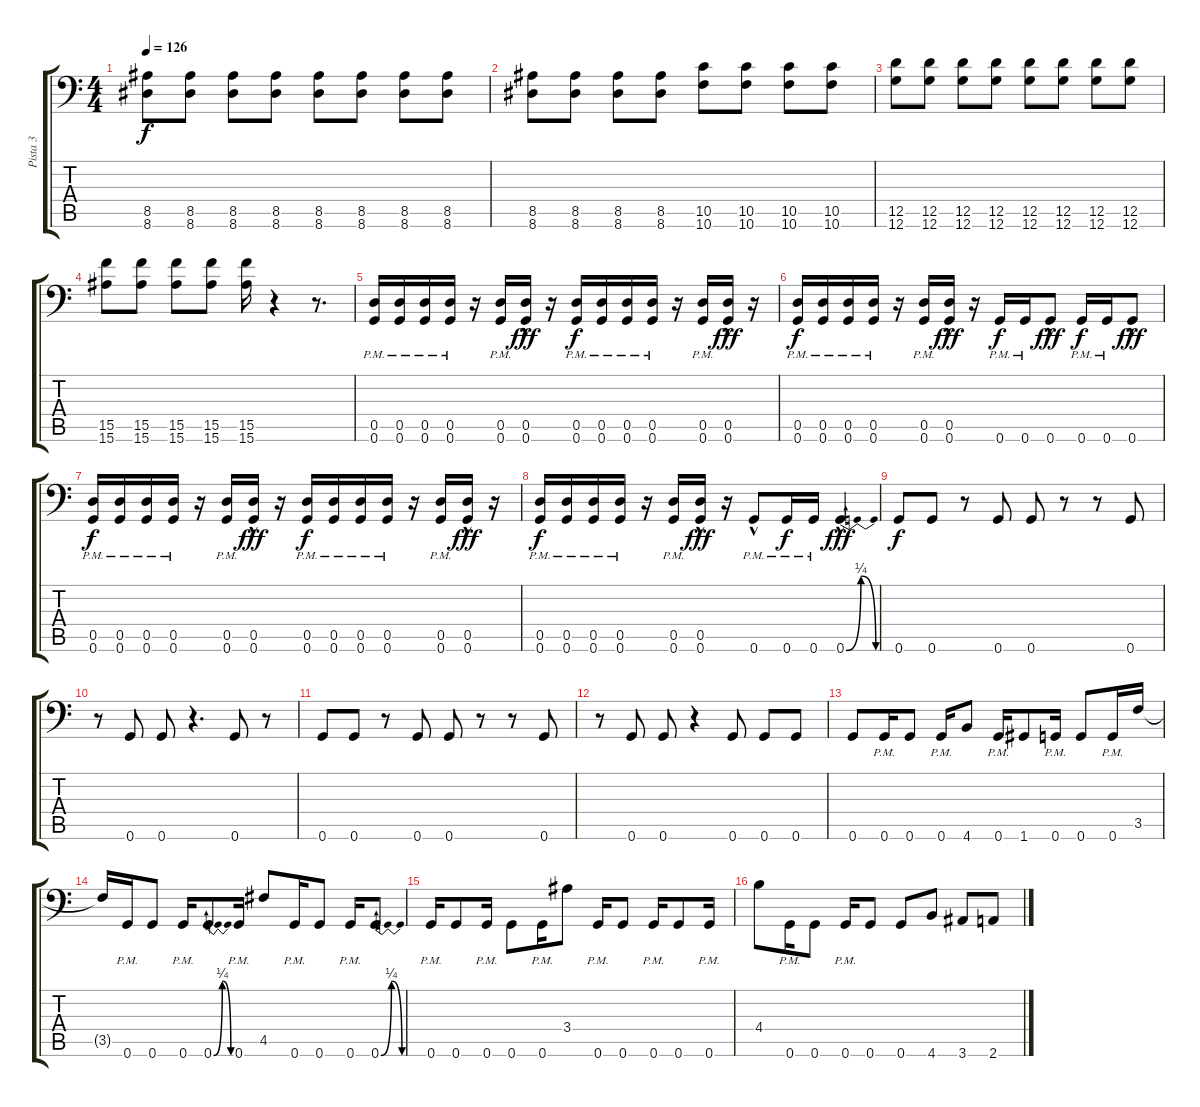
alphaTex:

\track ("Pista 3" "Pista 3") {instrument distortionguitar}
\staff {score tabs}
\tuning (A3 E3 C3 G2 D2 G1) {hide}
\ts (4 4)
\tempo 126
\clef f4
\ks c
(8.5 8.6).8{dy f} (8.5 8.6).8 (8.5 8.6).8 (8.5 8.6).8 (8.5 8.6).8 (8.5 8.6).8 (8.5 8.6).8 (8.5 8.6).8 |
(8.5 8.6).8 (8.5 8.6).8 (8.5 8.6).8 (8.5 8.6).8 (10.5 10.6).8 (10.5 10.6).8 (10.5 10.6).8 (10.5 10.6).8 |
(12.5 12.6).8 (12.5 12.6).8 (12.5 12.6).8 (12.5 12.6).8 (12.5 12.6).8 (12.5 12.6).8 (12.5 12.6).8 (12.5 12.6).8 |
(15.5 15.6).8 (15.5 15.6).8 (15.5 15.6).8 (15.5 15.6).8 (15.5 15.6).16 r.4 r.8{d} |
(0.5{pm} 0.6{pm}).16 (0.5{pm} 0.6{pm}).16 (0.5{pm} 0.6{pm}).16 (0.5{pm} 0.6{pm}).16 r.16 (0.5{pm} 0.6{pm}).16 (0.5 0.6{hac}).16{dy fff} r.16 (0.5{pm} 0.6{pm}).16{dy f} (0.5{pm} 0.6{pm}).16 (0.5{pm} 0.6{pm}).16 (0.5{pm} 0.6{pm}).16 r.16 (0.5{pm} 0.6{pm}).16 (0.5 0.6{hac}).16{dy fff} r.16 |
(0.5{pm} 0.6{pm}).16{dy f} (0.5{pm} 0.6{pm}).16 (0.5{pm} 0.6{pm}).16 (0.5{pm} 0.6{pm}).16 r.16 (0.5{pm} 0.6{pm}).16 (0.5 0.6{hac}).16{dy fff} r.16 0.6{pm}.16{dy f} 0.6{pm}.16 0.6{hac}.8{dy fff} 0.6{pm}.16{dy f} 0.6{pm}.16 0.6{hac}.8{dy fff} |
(0.5{pm} 0.6{pm}).16{dy f} (0.5{pm} 0.6{pm}).16 (0.5{pm} 0.6{pm}).16 (0.5{pm} 0.6{pm}).16 r.16 (0.5{pm} 0.6{pm}).16 (0.5 0.6{hac}).16{dy fff} r.16 (0.5{pm} 0.6{pm}).16{dy f} (0.5{pm} 0.6{pm}).16 (0.5{pm} 0.6{pm}).16 (0.5{pm} 0.6{pm}).16 r.16 (0.5{pm} 0.6{pm}).16 (0.5 0.6{hac}).16{dy fff} r.16 |
(0.5{pm} 0.6{pm}).16{dy f} (0.5{pm} 0.6{pm}).16 (0.5{pm} 0.6{pm}).16 (0.5{pm} 0.6{pm}).16 r.16 (0.5{pm} 0.6{pm}).16 (0.5 0.6{hac}).16{dy fff} r.16 0.6{hac pm}.8 0.6{pm}.16{dy f} 0.6{pm}.16 0.6{be (bendrelease 0 0 30 1 30 1 60 0) hac}.4{dy fff} |
0.6.8{dy f} 0.6.8 r.8 0.6.8 0.6.8 r.8 r.8 0.6.8 |
r.8 0.6.8 0.6.8 r.4{d} 0.6.8 r.8 |
0.6.8 0.6.8 r.8 0.6.8 0.6.8 r.8 r.8 0.6.8 |
r.8 0.6.8 0.6.8 r.4 0.6.8 0.6.8 0.6.8 |
0.6.8{volume 8 instrument electricguitarmuted} 0.6{pm}.16 0.6.8 0.6{pm}.16 4.6.8 0.6{pm}.16 1.6.8 0.6{pm}.16 0.6.8 0.6{pm}.16 3.5.16 |
3.5{t}.16 0.6{pm}.16 0.6.8 0.6{pm}.16 0.6{be (bendrelease 0 0 30 1 30 1 60 0)}.8 0.6{pm}.16 4.5.8 0.6{pm}.16 0.6.8 0.6{pm}.16 0.6{be (bendrelease 0 0 30 1 30 1 60 0)}.8 |
0.6{pm}.16 0.6.8 0.6{pm}.16 0.6.8 0.6{pm}.16 3.4.8 0.6{pm}.16 0.6.8 0.6{pm}.16 0.6.8 0.6{pm}.16 |
4.4.8 0.6{pm}.16 0.6.8 0.6{pm}.16 0.6.8 0.6.8 4.6.8 3.6.8 2.6.8
